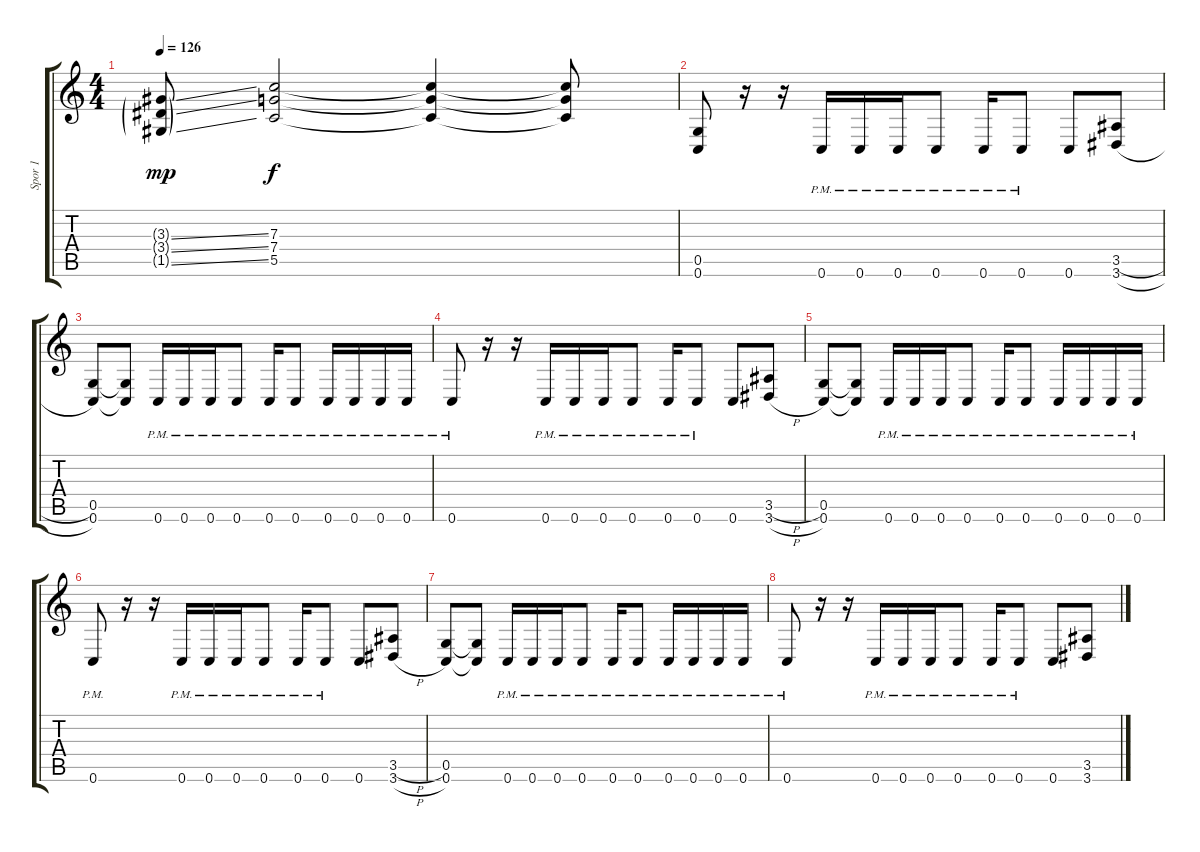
\track ("Spor 1" "Spor 1") {instrument distortionguitar}
\staff {score tabs}
\tuning (D4 A3 F3 C3 G2 C2) {hide}
\ts (4 4)
\tempo 126
\clef g2
\ks c
(3.3{ss g} 3.4{ss g} 1.5{ss g}).8{dy mp} (7.3 7.4 5.5).2{dy f} (7.3{t} 7.4{t} 5.5{t}).4 (7.3{t} 7.4{t} 5.5{t}).8 |
(0.5 0.6).8 r.16 r.16 0.6{pm}.16 0.6{pm}.16 0.6{pm}.16 0.6{pm}.8 0.6{pm}.16 0.6{pm}.8 0.6.8 (3.5{h} 3.6{h}).8 |
(0.5 0.6).8 (0.5{t} 0.6{t}).8 0.6{pm}.16 0.6{pm}.16 0.6{pm}.16 0.6{pm}.8 0.6{pm}.16 0.6{pm}.8 0.6{pm}.16 0.6{pm}.16 0.6{pm}.16 0.6{pm}.16 |
0.6{pm}.8 r.16 r.16 0.6{pm}.16 0.6{pm}.16 0.6{pm}.16 0.6{pm}.8 0.6{pm}.16 0.6{pm}.8 0.6.8 (3.5{h} 3.6{h}).8 |
(0.5 0.6).8 (0.5{t} 0.6{t}).8 0.6{pm}.16 0.6{pm}.16 0.6{pm}.16 0.6{pm}.8 0.6{pm}.16 0.6{pm}.8 0.6{pm}.16 0.6{pm}.16 0.6{pm}.16 0.6{pm}.16 |
0.6{pm}.8 r.16 r.16 0.6{pm}.16 0.6{pm}.16 0.6{pm}.16 0.6{pm}.8 0.6{pm}.16 0.6{pm}.8 0.6.8 (3.5{h} 3.6{h}).8 |
(0.5 0.6).8 (0.5{t} 0.6{t}).8 0.6{pm}.16 0.6{pm}.16 0.6{pm}.16 0.6{pm}.8 0.6{pm}.16 0.6{pm}.8 0.6{pm}.16 0.6{pm}.16 0.6{pm}.16 0.6{pm}.16 |
0.6{pm}.8 r.16 r.16 0.6{pm}.16 0.6{pm}.16 0.6{pm}.16 0.6{pm}.8 0.6{pm}.16 0.6{pm}.8 0.6.8 (3.5{h} 3.6{h}).8
